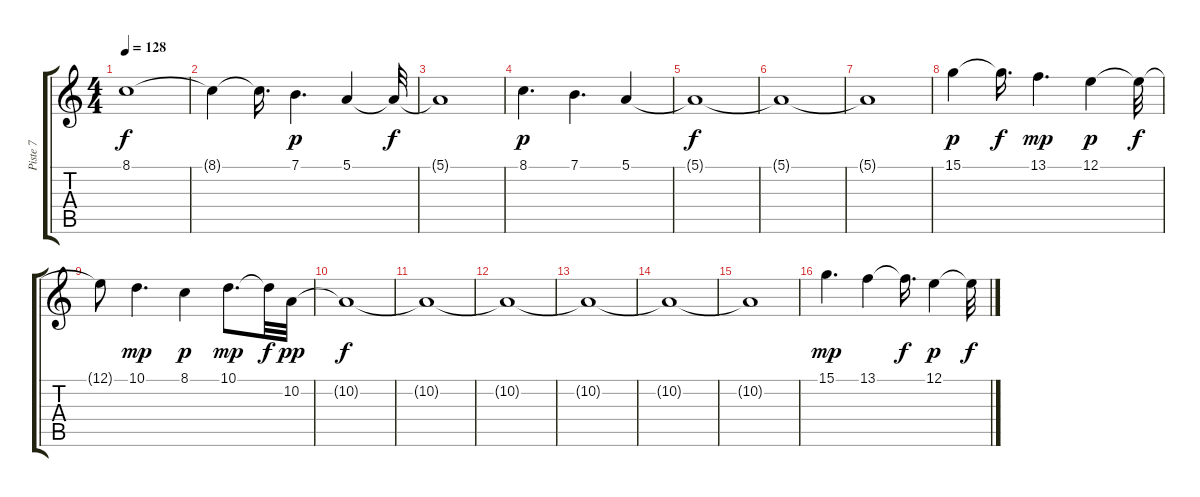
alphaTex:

\track ("Piste 7" "Piste 7") {instrument fx7echoes}
\staff {score tabs}
\tuning (E4 B3 G3 D3 A2 E2) {hide}
\ts (4 4)
\tempo 128
\clef g2
\ks c
8.1{t}.1{dy f} |
8.1{t}.4 8.1{t}.16{d} 7.1.4{d dy p} 5.1.4 5.1{t}.32{dy f} |
5.1{t}.1 |
8.1.4{d dy p} 7.1.4{d} 5.1.4 |
5.1{t}.1{dy f} |
5.1{t}.1 |
5.1{t}.1 |
15.1.4{dy p} 15.1{t}.16{d dy f} 13.1.4{d dy mp} 12.1.4{dy p} 12.1{t}.32{dy f} |
12.1{t}.8 10.1.4{d dy mp} 8.1.4{dy p} 10.1.8{d dy mp} 10.1{t}.32{dy f} 10.2.32{dy pp} |
10.2{t}.1{dy f} |
10.2{t}.1 |
10.2{t}.1 |
10.2{t}.1 |
10.2{t}.1 |
10.2{t}.1 |
15.1.4{d dy mp} 13.1.4 13.1{t}.16{d dy f} 12.1.4{dy p} 12.1{t}.32{dy f}
